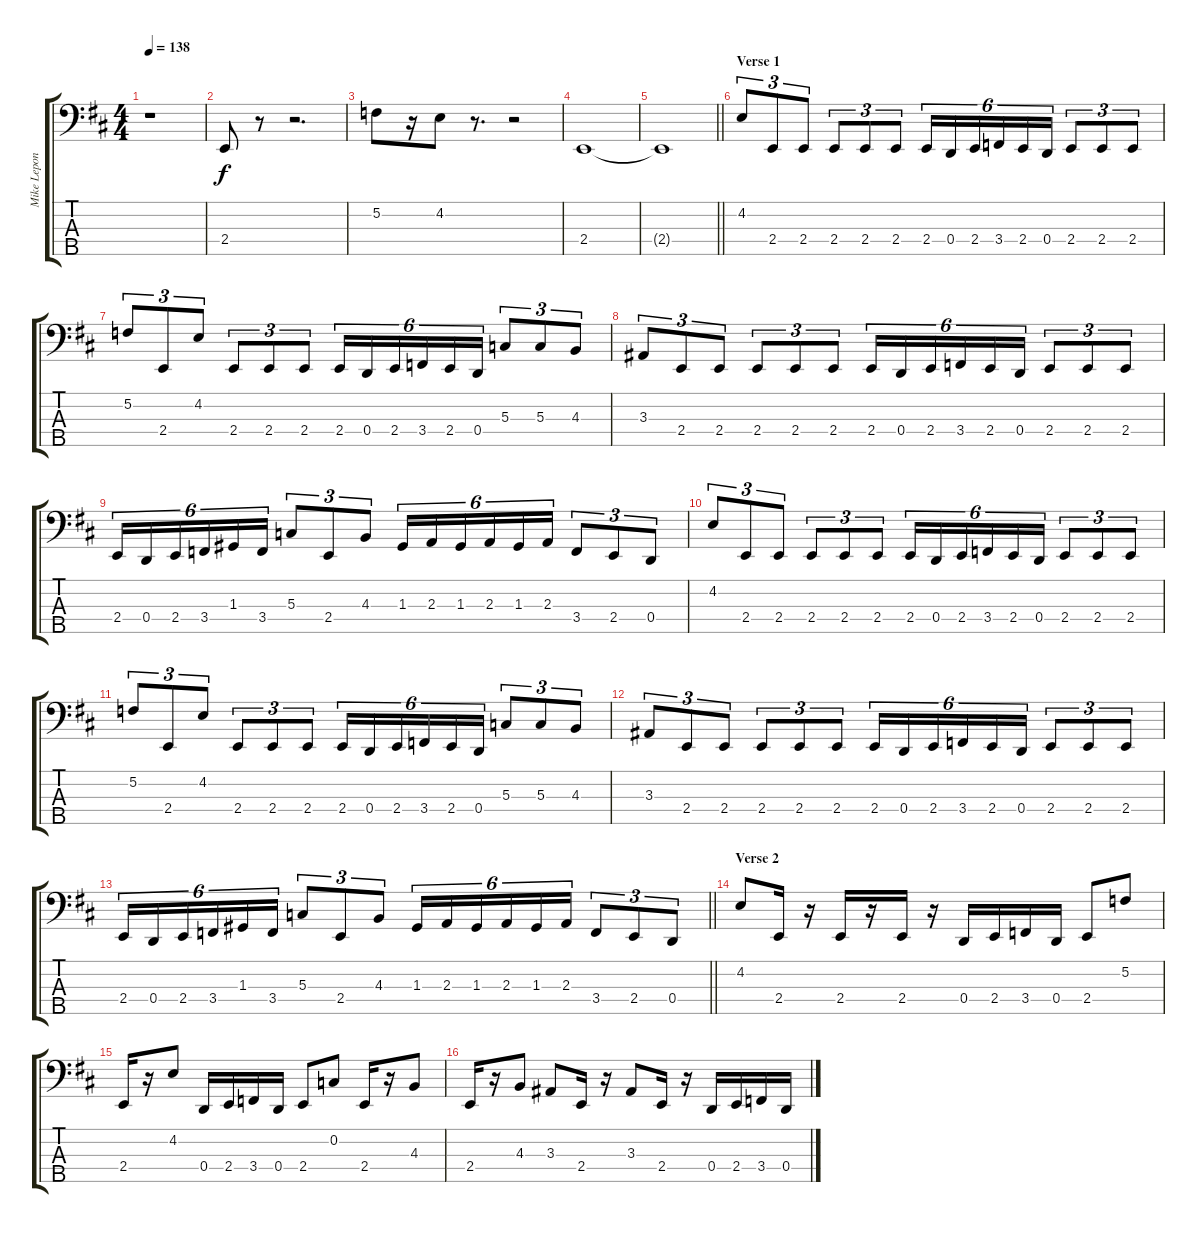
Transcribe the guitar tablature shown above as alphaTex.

\track ("Mike Lepond (bass)" "Mike Lepon") {instrument electricbassfinger}
\staff {score tabs}
\tuning (F2 C2 G1 D1 A0) {hide}
\ts (4 4)
\tempo 138
\clef f4
\ks bminor
r.1{dy f} |
2.4.8 r.8 r.2{d} |
5.2.8 r.16 4.2.8 r.8{d} r.2 |
2.4.1 |
\barLineRight lightlight
2.4{t}.1 |
\section ("" "Verse 1")
4.2.8{tu (3 2)} 2.4.8{tu (3 2)} 2.4.8{tu (3 2)} 2.4.8{tu (3 2)} 2.4.8{tu (3 2)} 2.4.8{tu (3 2)} 2.4.16{tu (6 4)} 0.4.16{tu (6 4)} 2.4.16{tu (6 4)} 3.4.16{tu (6 4)} 2.4.16{tu (6 4)} 0.4.16{tu (6 4)} 2.4.8{tu (3 2)} 2.4.8{tu (3 2)} 2.4.8{tu (3 2)} |
5.2.8{tu (3 2)} 2.4.8{tu (3 2)} 4.2.8{tu (3 2)} 2.4.8{tu (3 2)} 2.4.8{tu (3 2)} 2.4.8{tu (3 2)} 2.4.16{tu (6 4)} 0.4.16{tu (6 4)} 2.4.16{tu (6 4)} 3.4.16{tu (6 4)} 2.4.16{tu (6 4)} 0.4.16{tu (6 4)} 5.3.8{tu (3 2)} 5.3.8{tu (3 2)} 4.3.8{tu (3 2)} |
3.3.8{tu (3 2)} 2.4.8{tu (3 2)} 2.4.8{tu (3 2)} 2.4.8{tu (3 2)} 2.4.8{tu (3 2)} 2.4.8{tu (3 2)} 2.4.16{tu (6 4)} 0.4.16{tu (6 4)} 2.4.16{tu (6 4)} 3.4.16{tu (6 4)} 2.4.16{tu (6 4)} 0.4.16{tu (6 4)} 2.4.8{tu (3 2)} 2.4.8{tu (3 2)} 2.4.8{tu (3 2)} |
2.4.16{tu (6 4)} 0.4.16{tu (6 4)} 2.4.16{tu (6 4)} 3.4.16{tu (6 4)} 1.3.16{tu (6 4)} 3.4.16{tu (6 4)} 5.3.8{tu (3 2)} 2.4.8{tu (3 2)} 4.3.8{tu (3 2)} 1.3.16{tu (6 4)} 2.3.16{tu (6 4)} 1.3.16{tu (6 4)} 2.3.16{tu (6 4)} 1.3.16{tu (6 4)} 2.3.16{tu (6 4)} 3.4.8{tu (3 2)} 2.4.8{tu (3 2)} 0.4.8{tu (3 2)} |
4.2.8{tu (3 2)} 2.4.8{tu (3 2)} 2.4.8{tu (3 2)} 2.4.8{tu (3 2)} 2.4.8{tu (3 2)} 2.4.8{tu (3 2)} 2.4.16{tu (6 4)} 0.4.16{tu (6 4)} 2.4.16{tu (6 4)} 3.4.16{tu (6 4)} 2.4.16{tu (6 4)} 0.4.16{tu (6 4)} 2.4.8{tu (3 2)} 2.4.8{tu (3 2)} 2.4.8{tu (3 2)} |
5.2.8{tu (3 2)} 2.4.8{tu (3 2)} 4.2.8{tu (3 2)} 2.4.8{tu (3 2)} 2.4.8{tu (3 2)} 2.4.8{tu (3 2)} 2.4.16{tu (6 4)} 0.4.16{tu (6 4)} 2.4.16{tu (6 4)} 3.4.16{tu (6 4)} 2.4.16{tu (6 4)} 0.4.16{tu (6 4)} 5.3.8{tu (3 2)} 5.3.8{tu (3 2)} 4.3.8{tu (3 2)} |
3.3.8{tu (3 2)} 2.4.8{tu (3 2)} 2.4.8{tu (3 2)} 2.4.8{tu (3 2)} 2.4.8{tu (3 2)} 2.4.8{tu (3 2)} 2.4.16{tu (6 4)} 0.4.16{tu (6 4)} 2.4.16{tu (6 4)} 3.4.16{tu (6 4)} 2.4.16{tu (6 4)} 0.4.16{tu (6 4)} 2.4.8{tu (3 2)} 2.4.8{tu (3 2)} 2.4.8{tu (3 2)} |
\barLineRight lightlight
2.4.16{tu (6 4)} 0.4.16{tu (6 4)} 2.4.16{tu (6 4)} 3.4.16{tu (6 4)} 1.3.16{tu (6 4)} 3.4.16{tu (6 4)} 5.3.8{tu (3 2)} 2.4.8{tu (3 2)} 4.3.8{tu (3 2)} 1.3.16{tu (6 4)} 2.3.16{tu (6 4)} 1.3.16{tu (6 4)} 2.3.16{tu (6 4)} 1.3.16{tu (6 4)} 2.3.16{tu (6 4)} 3.4.8{tu (3 2)} 2.4.8{tu (3 2)} 0.4.8{tu (3 2)} |
\section ("" "Verse 2")
4.2.8 2.4.16 r.16 2.4.16 r.16 2.4.16 r.16 0.4.16 2.4.16 3.4.16 0.4.16 2.4.8 5.2.8 |
2.4.16 r.16 4.2.8 0.4.16 2.4.16 3.4.16 0.4.16 2.4.8 0.2.8 2.4.16 r.16 4.3.8 |
2.4.16 r.16 4.3.8 3.3.8 2.4.16 r.16 3.3.8 2.4.16 r.16 0.4.16 2.4.16 3.4.16 0.4.16
